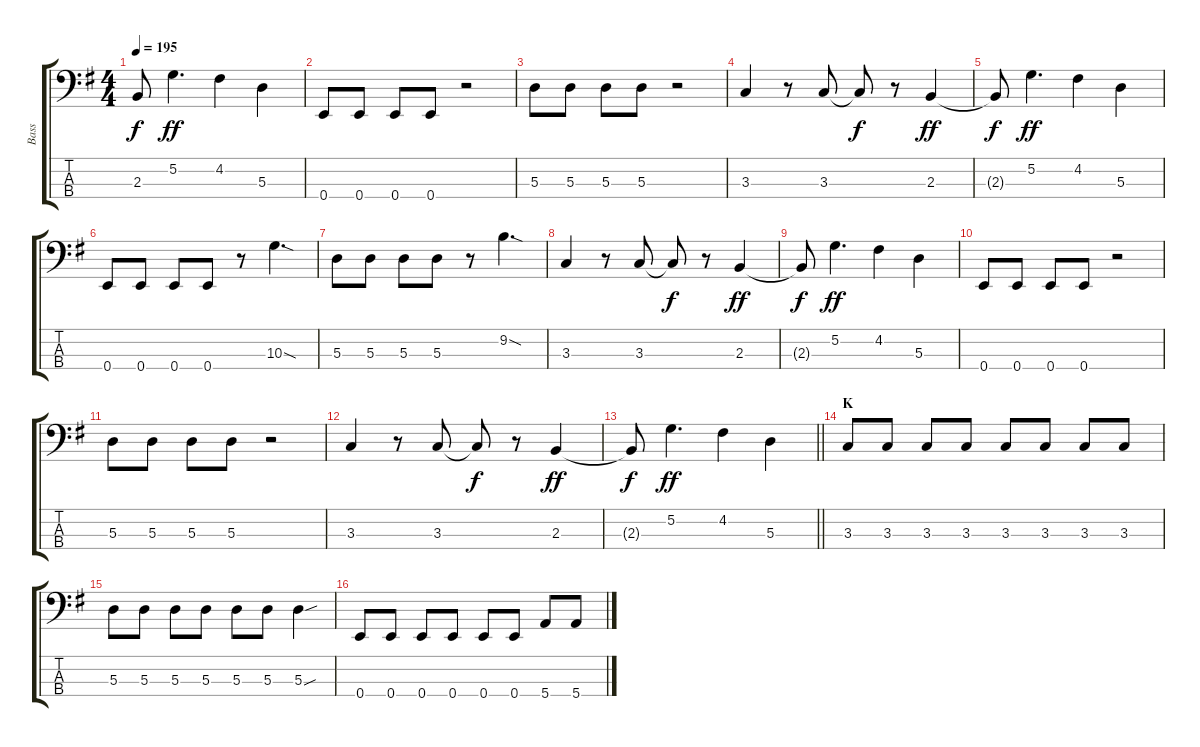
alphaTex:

\track ("Bass" "Bass") {instrument electricbasspick}
\staff {score tabs}
\tuning (G2 D2 A1 E1) {hide}
\ts (4 4)
\tempo 195
\clef f4
\ks g
2.3{t}.8{dy f} 5.2.4{d dy ff} 4.2.4 5.3.4 |
0.4.8 0.4.8 0.4.8 0.4.8 r.2 |
5.3.8 5.3.8 5.3.8 5.3.8 r.2 |
3.3.4 r.8 3.3.8 3.3{t}.8{dy f} r.8 2.3.4{dy ff} |
2.3{t}.8{dy f} 5.2.4{d dy ff} 4.2.4 5.3.4 |
0.4.8 0.4.8 0.4.8 0.4.8 r.8 10.3{sod}.4{d} |
5.3.8 5.3.8 5.3.8 5.3.8 r.8 9.2{sod}.4{d} |
3.3.4 r.8 3.3.8 3.3{t}.8{dy f} r.8 2.3.4{dy ff} |
2.3{t}.8{dy f} 5.2.4{d dy ff} 4.2.4 5.3.4 |
0.4.8 0.4.8 0.4.8 0.4.8 r.2 |
5.3.8 5.3.8 5.3.8 5.3.8 r.2 |
3.3.4 r.8 3.3.8 3.3{t}.8{dy f} r.8 2.3.4{dy ff} |
\barLineRight lightlight
2.3{t}.8{dy f} 5.2.4{d dy ff} 4.2.4 5.3.4 |
\section ("" "K")
3.3.8 3.3.8 3.3.8 3.3.8 3.3.8 3.3.8 3.3.8 3.3.8 |
5.3.8 5.3.8 5.3.8 5.3.8 5.3.8 5.3.8 5.3{sou}.4 |
0.4.8 0.4.8 0.4.8 0.4.8 0.4.8 0.4.8 5.4.8 5.4.8
